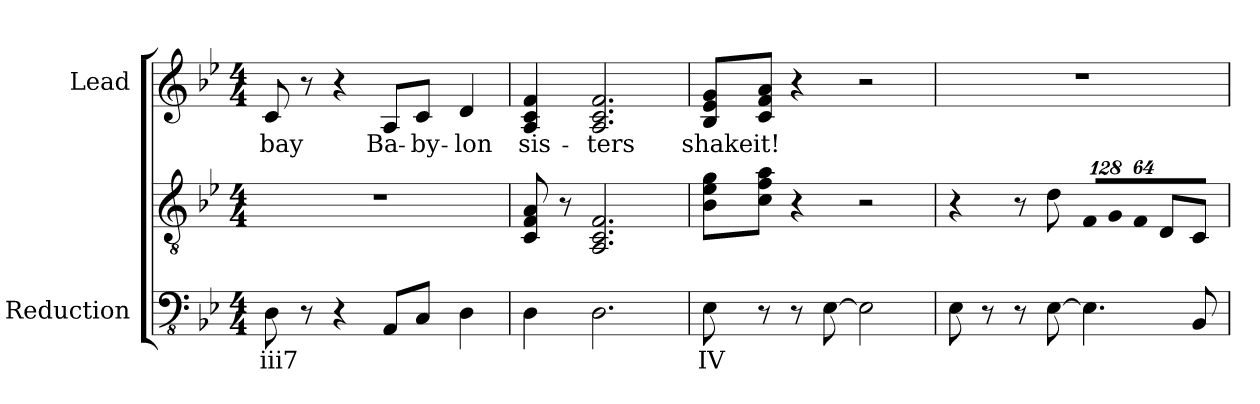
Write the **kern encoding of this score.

**kern	**text	**kern	**kern	**text
*part2	*part2	*part2	*part1	*part1
*staff3	*staff3	*staff2	*staff1	*staff1
*I"Reduction	*	*	*I"Lead	*
*I'Red.	*	*	*	*
!!LO:PB:g=z
*clefFv4	*	*clefGv2	*clefG2	*
*k[b-e-]	*	*k[b-e-]	*k[b-e-]	*
*B-:	*	*B-:	*B-:	*
*M4/4	*	*M4/4	*M4/4	*
=1	=1	=1	=1	=1
!	!LO:LY:b:color=#000000	!	!	!
!	!	!	!	!LO:LY:b:color=#000000
8DDi\	iii7	1r	8ci/	bay
8r	.	.	8r	.
4r	.	.	4r	.
!	!	!	!	!LO:LY:b:color=#000000
8AAAi/L	.	.	8Ai/L	Ba-
!	!	!	!	!LO:LY:b:color=#000000
8CCi/J	.	.	8ci/J	-by-
!	!	!	!	!LO:LY:b:color=#000000
4DDi\	.	.	4di/	-lon
=2	=2	=2	=2	=2
!	!	!	!	!LO:LY:b:color=#000000
4DDi\	.	8Ci/ 8Fi 8Ai	4Ai/ 4ci 4fi	sis-
.	.	8r	.	.
!	!	!	!	!LO:LY:b:color=#000000
2.DDi\	.	2.AAi/ 2.Ci 2.Fi	2.Ai/ 2.ci 2.fi	-ters
=3	=3	=3	=3	=3
!	!LO:LY:b:color=#000000	!	!	!
!	!	!	!	!LO:LY:b:color=#000000
8EE-i\	IV	8B-i\ 8e-i 8giL	8B-i/ 8e-i 8giL	shake
!	!LO:LY:b:color=#000000	!	!	!
!	!	!	!	!LO:LY:b:color=#000000
8r	V7	8ci\ 8fi 8aiJ	8ci/ 8fi 8aiJ	it!
8r	.	4r	4r	.
[>8EE-i\	.	.	.	.
2EE-i\]	.	2r	2r	.
=4	=4	=4	=4	=4
8EE-i\	.	4r	1r	.
8r	.	.	.	.
8r	.	8r	.	.
[>8EE-i\	.	8di\	.	.
*	*	*Xbrackettup	*	*
!	!	!LO:N:vis=8	!	!
4.EE-i\]	.	1024%85Fi/L	.	.
!	!	!LO:N:vis=8	!	!
.	.	1024%85Gi/	.	.
!	!	!LO:N:vis=8	!	!
.	.	512%43Fi/J	.	.
.	.	8Di/L	.	.
8BBB-i/	.	8Ci/J	.	.
=	=	=	=	=
*-	*-	*-	*-	*-
